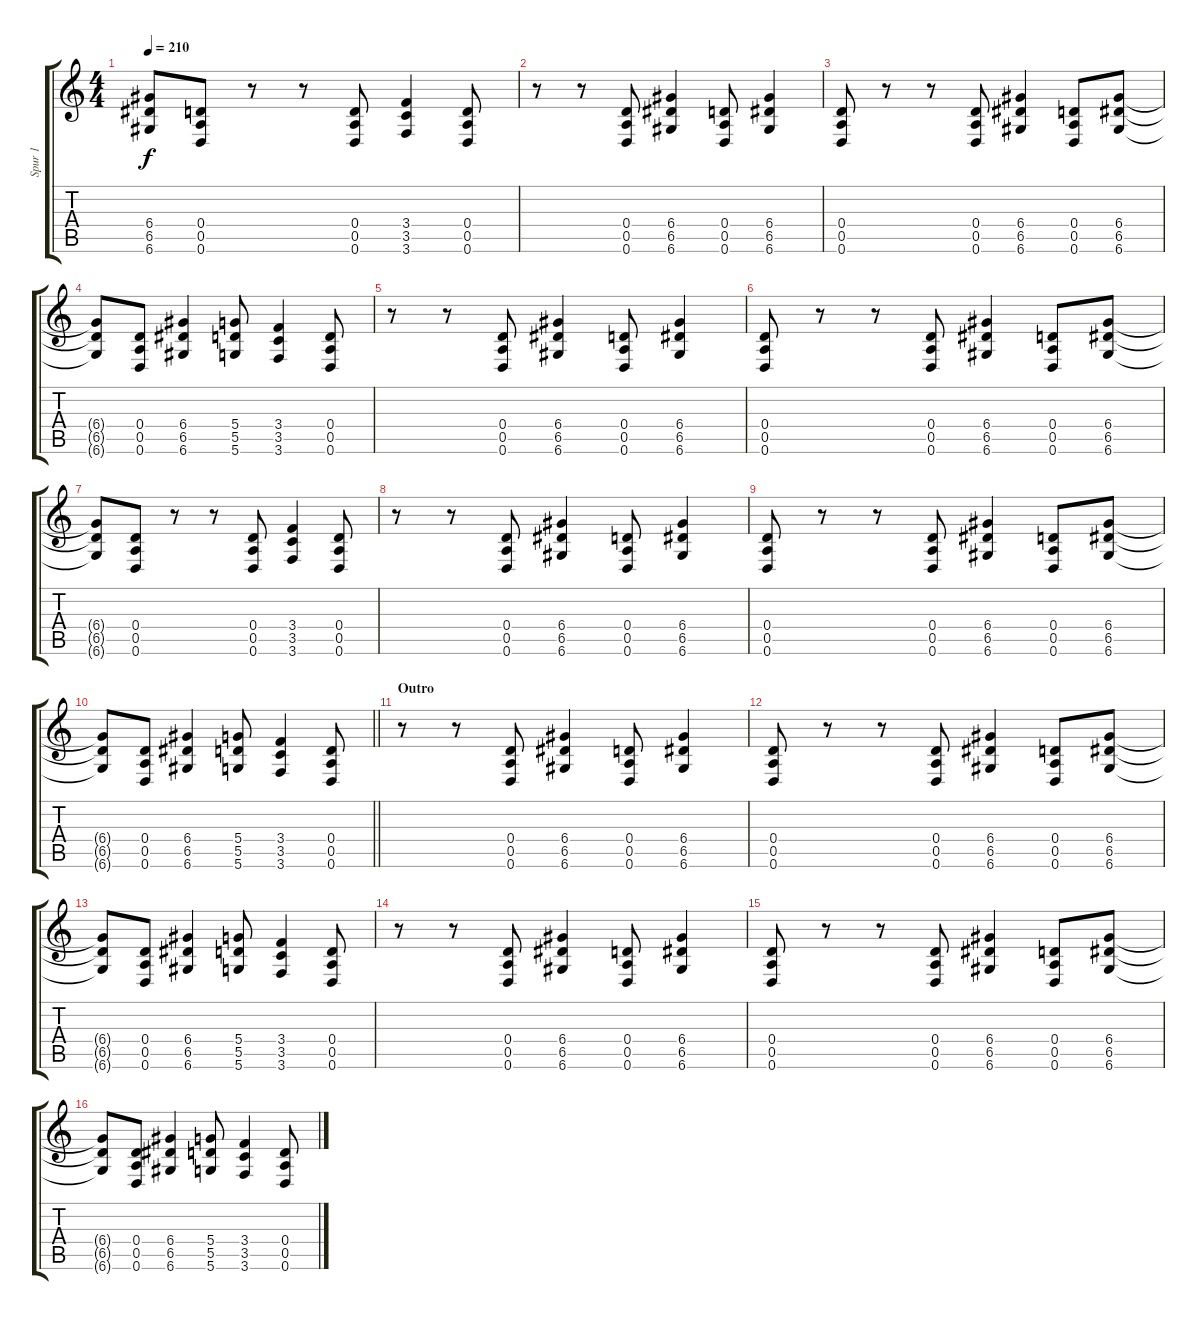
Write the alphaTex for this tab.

\track ("Spur 1" "Spur 1") {instrument distortionguitar}
\staff {score tabs}
\tuning (E4 B3 G3 D3 A2 D2) {hide}
\ts (4 4)
\tempo 210
\clef g2
\ks c
(6.4{t} 6.5{t} 6.6{t}).8{dy f} (0.4 0.5 0.6).8 r.8 r.8 (0.4 0.5 0.6).8 (3.4 3.5 3.6).4 (0.4 0.5 0.6).8 |
r.8 r.8 (0.4 0.5 0.6).8 (6.4 6.5 6.6).4 (0.4 0.5 0.6).8 (6.4 6.5 6.6).4 |
(0.4 0.5 0.6).8 r.8 r.8 (0.4 0.5 0.6).8 (6.4 6.5 6.6).4 (0.4 0.5 0.6).8 (6.4 6.5 6.6).8 |
(6.4{t} 6.5{t} 6.6{t}).8 (0.4 0.5 0.6).8 (6.4 6.5 6.6).4 (5.4 5.5 5.6).8 (3.4 3.5 3.6).4 (0.4 0.5 0.6).8 |
r.8 r.8 (0.4 0.5 0.6).8 (6.4 6.5 6.6).4 (0.4 0.5 0.6).8 (6.4 6.5 6.6).4 |
(0.4 0.5 0.6).8 r.8 r.8 (0.4 0.5 0.6).8 (6.4 6.5 6.6).4 (0.4 0.5 0.6).8 (6.4 6.5 6.6).8 |
(6.4{t} 6.5{t} 6.6{t}).8 (0.4 0.5 0.6).8 r.8 r.8 (0.4 0.5 0.6).8 (3.4 3.5 3.6).4 (0.4 0.5 0.6).8 |
r.8 r.8 (0.4 0.5 0.6).8 (6.4 6.5 6.6).4 (0.4 0.5 0.6).8 (6.4 6.5 6.6).4 |
(0.4 0.5 0.6).8 r.8 r.8 (0.4 0.5 0.6).8 (6.4 6.5 6.6).4 (0.4 0.5 0.6).8 (6.4 6.5 6.6).8 |
\barLineRight lightlight
(6.4{t} 6.5{t} 6.6{t}).8 (0.4 0.5 0.6).8 (6.4 6.5 6.6).4 (5.4 5.5 5.6).8 (3.4 3.5 3.6).4 (0.4 0.5 0.6).8 |
\section ("" "Outro")
r.8 r.8 (0.4 0.5 0.6).8 (6.4 6.5 6.6).4 (0.4 0.5 0.6).8 (6.4 6.5 6.6).4 |
(0.4 0.5 0.6).8 r.8 r.8 (0.4 0.5 0.6).8 (6.4 6.5 6.6).4 (0.4 0.5 0.6).8 (6.4 6.5 6.6).8 |
(6.4{t} 6.5{t} 6.6{t}).8 (0.4 0.5 0.6).8 (6.4 6.5 6.6).4 (5.4 5.5 5.6).8 (3.4 3.5 3.6).4 (0.4 0.5 0.6).8 |
r.8 r.8 (0.4 0.5 0.6).8 (6.4 6.5 6.6).4 (0.4 0.5 0.6).8 (6.4 6.5 6.6).4 |
(0.4 0.5 0.6).8 r.8 r.8 (0.4 0.5 0.6).8 (6.4 6.5 6.6).4 (0.4 0.5 0.6).8 (6.4 6.5 6.6).8 |
(6.4{t} 6.5{t} 6.6{t}).8 (0.4 0.5 0.6).8 (6.4 6.5 6.6).4 (5.4 5.5 5.6).8 (3.4 3.5 3.6).4 (0.4 0.5 0.6).8
